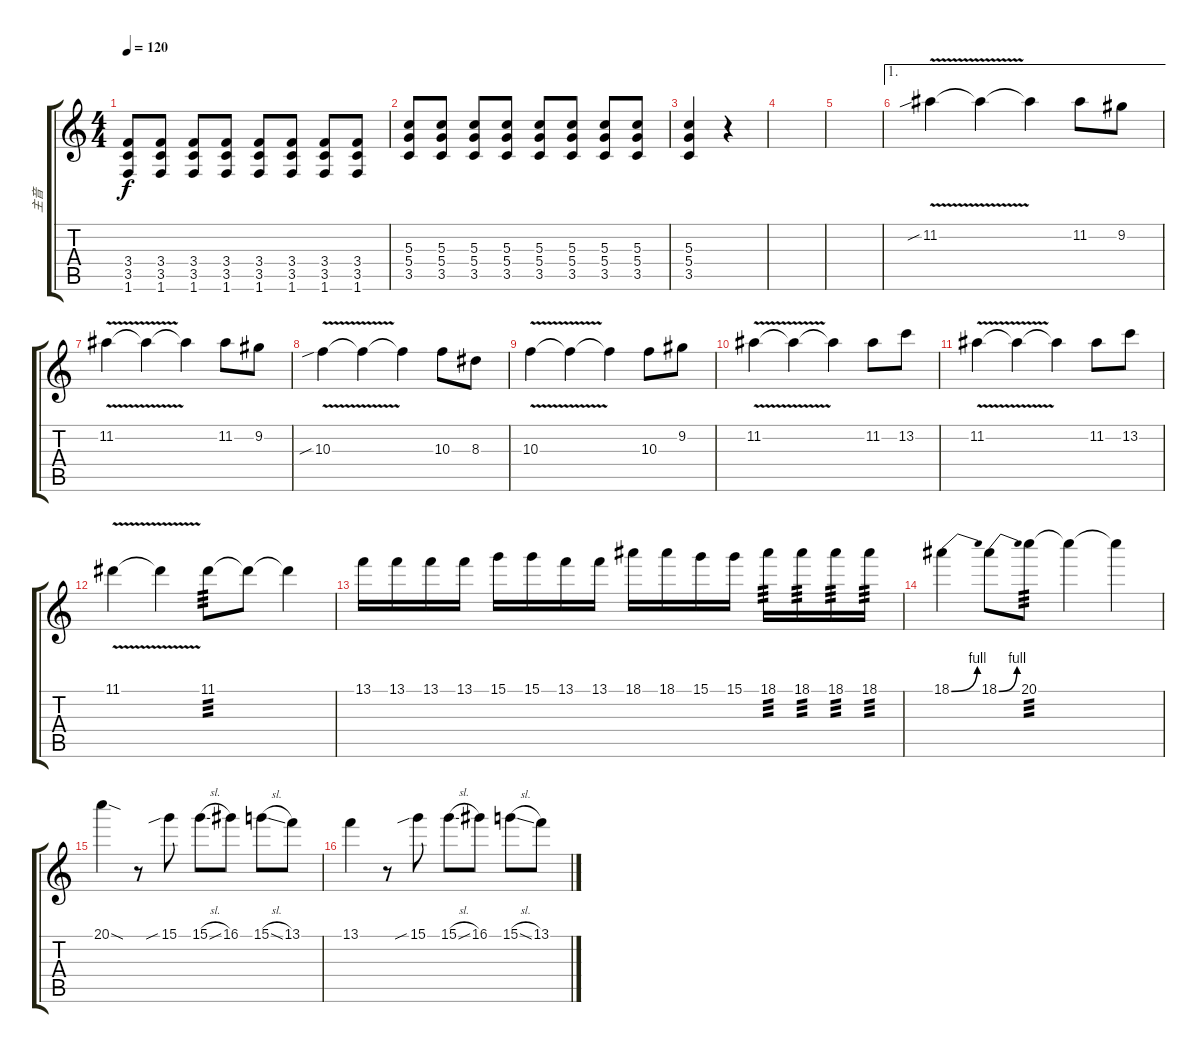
\track ("主音" "主音") {instrument distortionguitar}
\staff {score tabs}
\tuning (E4 B3 G3 D3 A2 E2) {hide}
\ts (4 4)
\tempo 120
\clef g2
\ks c
(3.4 3.5 1.6).8{dy f} (3.4 3.5 1.6).8 (3.4 3.5 1.6).8 (3.4 3.5 1.6).8 (3.4 3.5 1.6).8 (3.4 3.5 1.6).8 (3.4 3.5 1.6).8 (3.4 3.5 1.6).8 |
(5.3 5.4 3.5).8 (5.3 5.4 3.5).8 (5.3 5.4 3.5).8 (5.3 5.4 3.5).8 (5.3 5.4 3.5).8 (5.3 5.4 3.5).8 (5.3 5.4 3.5).8 (5.3 5.4 3.5).8 |
(5.3 5.4 3.5).4 r.4 |
|
|
\ae 1
11.2{v sib}.4 11.2{t}.4 11.2{t}.4 11.2.8 9.2.8 |
11.2{v}.4 11.2{t}.4 11.2{t}.4 11.2.8 9.2.8 |
10.3{v sib}.4 10.3{t}.4 10.3{t}.4 10.3.8 8.3.8 |
10.3{v}.4 10.3{t}.4 10.3{t}.4 10.3.8 9.2.8 |
11.2{v}.4 11.2{t}.4 11.2{t}.4 11.2.8 13.2.8 |
11.2{v}.4 11.2{t}.4 11.2{t}.4 11.2.8 13.2.8 |
11.1{v}.4 11.1{t}.4 11.1.8{tp 3} 11.1{t}.8 11.1{t}.4 |
13.1.16 13.1.16 13.1.16 13.1.16 15.1.16 15.1.16 13.1.16 13.1.16 18.1.16 18.1.16 15.1.16 15.1.16 18.1.16{tp 3} 18.1.16{tp 3} 18.1.16{tp 3} 18.1.16{tp 3} |
18.1{be (bend 0 0 60 4)}.4 18.1{be (bend 0 0 60 4)}.8 20.1.8{tp 3} 20.1{t}.4 20.1{t}.4 |
20.1{sod}.4 r.8 15.1{sib}.8 15.1{sl}.8 16.1.8 15.1{sl}.8 13.1.8 |
13.1.4 r.8 15.1{sib}.8 15.1{sl}.8 16.1.8 15.1{sl}.8 13.1.8
